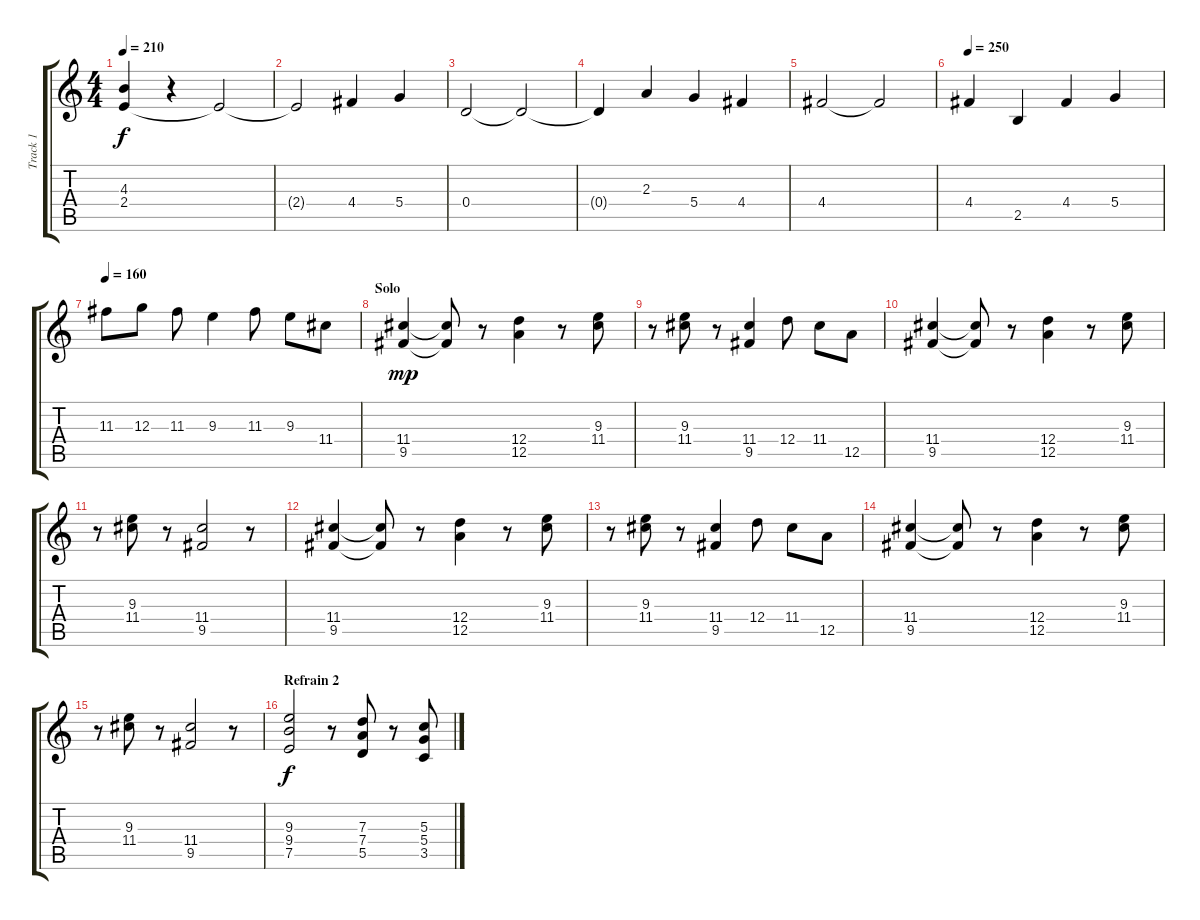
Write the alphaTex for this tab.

\track ("Track 1" "Track 1") {instrument overdrivenguitar}
\staff {score tabs}
\tuning (E4 B3 G3 D3 A2 E2) {hide}
\ts (4 4)
\tempo 210
\clef g2
\ks c
(4.3 2.4).4{dy f} r.4 2.4{t}.2 |
2.4{t}.2 4.4.4 5.4.4 |
0.4.2 0.4{t}.2 |
0.4{t}.4 2.3.4 5.4.4 4.4.4 |
4.4.2 4.4{t}.2 |
\tempo 250
4.4.4 2.5.4 4.4.4 5.4.4 |
\tempo 160
11.3.8 12.3.8 11.3.8 9.3.4 11.3.8 9.3.8 11.4.8 |
\section ("" "Solo")
(11.4 9.5).4{dy mp} (11.4{t} 9.5{t}).8 r.8 (12.4 12.5).4 r.8 (9.3 11.4).8 |
r.8 (9.3 11.4).8 r.8 (11.4 9.5).4 12.4.8 11.4.8 12.5.8 |
(11.4 9.5).4 (11.4{t} 9.5{t}).8 r.8 (12.4 12.5).4 r.8 (9.3 11.4).8 |
r.8 (9.3 11.4).8 r.8 (11.4 9.5).2 r.8 |
(11.4 9.5).4 (11.4{t} 9.5{t}).8 r.8 (12.4 12.5).4 r.8 (9.3 11.4).8 |
r.8 (9.3 11.4).8 r.8 (11.4 9.5).4 12.4.8 11.4.8 12.5.8 |
(11.4 9.5).4 (11.4{t} 9.5{t}).8 r.8 (12.4 12.5).4 r.8 (9.3 11.4).8 |
r.8 (9.3 11.4).8 r.8 (11.4 9.5).2 r.8 |
\section ("" "Refrain 2")
(9.3 9.4 7.5).2{dy f} r.8 (7.3 7.4 5.5).8 r.8 (5.3 5.4 3.5).8
